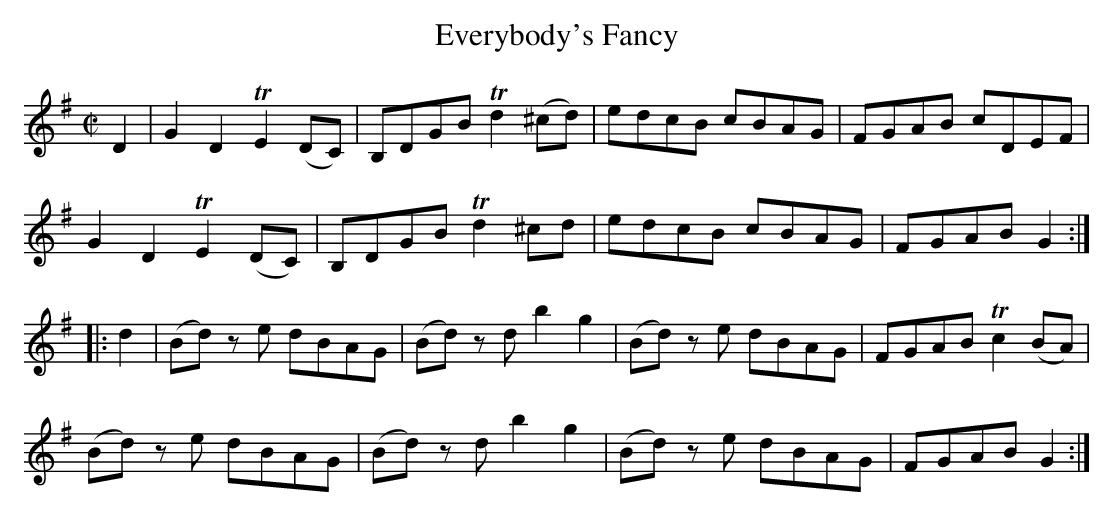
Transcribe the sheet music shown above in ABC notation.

X:1
T: Everybody's Fancy
M: C|
L: 1/8
K: G
   D2 | G2 D2 TE2 (DC) | B,DGB Td2 (^cd) | edcB cBAG | FGAB cDEF |
        G2 D2 TE2 (DC) | B,DGB Td2  ^cd  | edcB cBAG | FGAB G2  :|
|: d2 | (Bd) z e dBAG  | (Bd) z d b2 g2  | (Bd) z e dBAG | FGAB Tc2 (BA) |
        (Bd) z e dBAG  | (Bd) z d b2 g2  | (Bd) z e dBAG | FGAB G2 :|
